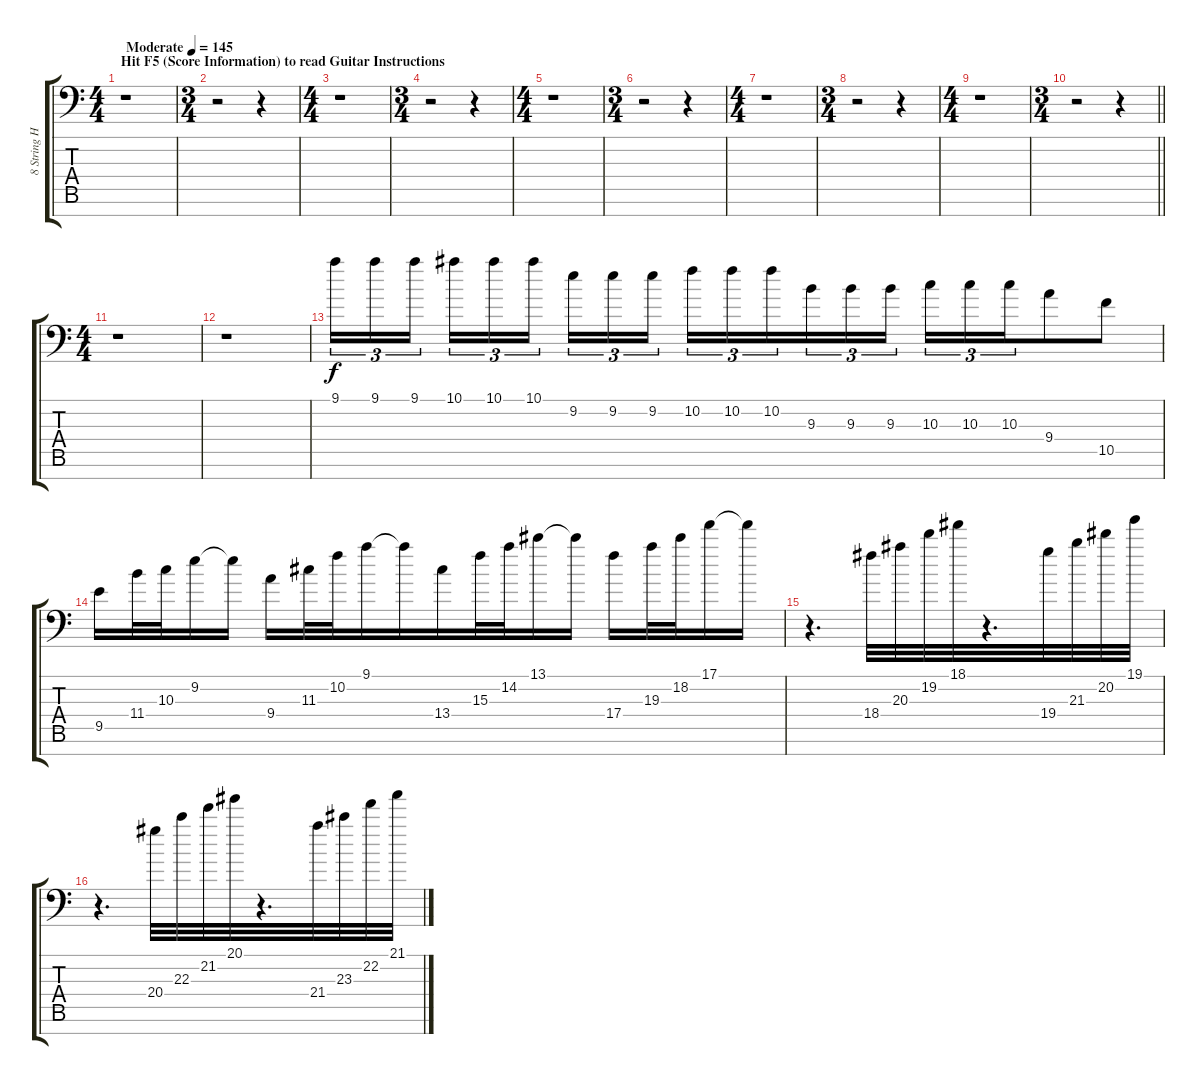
\track ("8 String HIGH Harmonizer" "8 String H") {instrument distortionguitar}
\staff {score tabs}
\tuning (C4 G3 D3 C3 G2 C2 G1) {hide}
\ts (4 4)
\section ("" "Hit F5 (Score Information) to read Guitar Instructions")
\tempo (145 "Moderate")
\clef f4
\ks c
r.1{dy f instrument distortionguitar} |
\ts (3 4)
r.2 r.4 |
\ts (4 4)
r.1 |
\ts (3 4)
r.2 r.4 |
\ts (4 4)
r.1 |
\ts (3 4)
r.2 r.4 |
\ts (4 4)
r.1 |
\ts (3 4)
r.2{beam merge} r.4 |
\ts (4 4)
r.1 |
\ts (3 4)
\barLineRight lightlight
r.2{beam merge} r.4 |
\ts (4 4)
\section ("" "")
r.1 |
r.1 |
9.1.16{tu (3 2)} 9.1.16{tu (3 2) beam merge} 9.1.16{tu (3 2) beam splitsecondary} 10.1.16{tu (3 2) beam merge} 10.1.16{tu (3 2)} 10.1.16{tu (3 2)} 9.2.16{tu (3 2) beam merge} 9.2.16{tu (3 2)} 9.2.16{tu (3 2) beam splitsecondary} 10.2.16{tu (3 2) beam merge} 10.2.16{tu (3 2) beam merge} 10.2.16{tu (3 2) beam merge} 9.3.16{tu (3 2)} 9.3.16{tu (3 2) beam merge} 9.3.16{tu (3 2) beam splitsecondary} 10.3.16{tu (3 2)} 10.3.16{tu (3 2)} 10.3.16{tu (3 2) beam merge} 9.4.8 10.5.8 |
9.5.16 11.4.32{beam merge} 10.3.32{beam merge} 9.2.16 9.2{t}.16 9.4.16{beam merge} 11.3.32{beam merge} 10.2.32{beam merge} 9.1.16 9.1{t}.16{beam merge} 13.4.16{beam merge} 15.3.32 14.2.32 13.1.16 13.1{t}.16 17.4.16 19.3.32 18.2.32 17.1.16{beam merge} 17.1{t}.16 |
r.4{d} 18.4.32{beam merge} 20.3.32{beam merge} 19.2.32 18.1.32{beam merge} r.4{d} 19.4.32{beam merge} 21.3.32{beam merge} 20.2.32 19.1.32 |
r.4{d} 20.4.32{beam merge} 22.3.32{beam merge} 21.2.32 20.1.32{beam merge} r.4{d} 21.4.32{beam merge} 23.3.32{beam merge} 22.2.32 21.1.32
